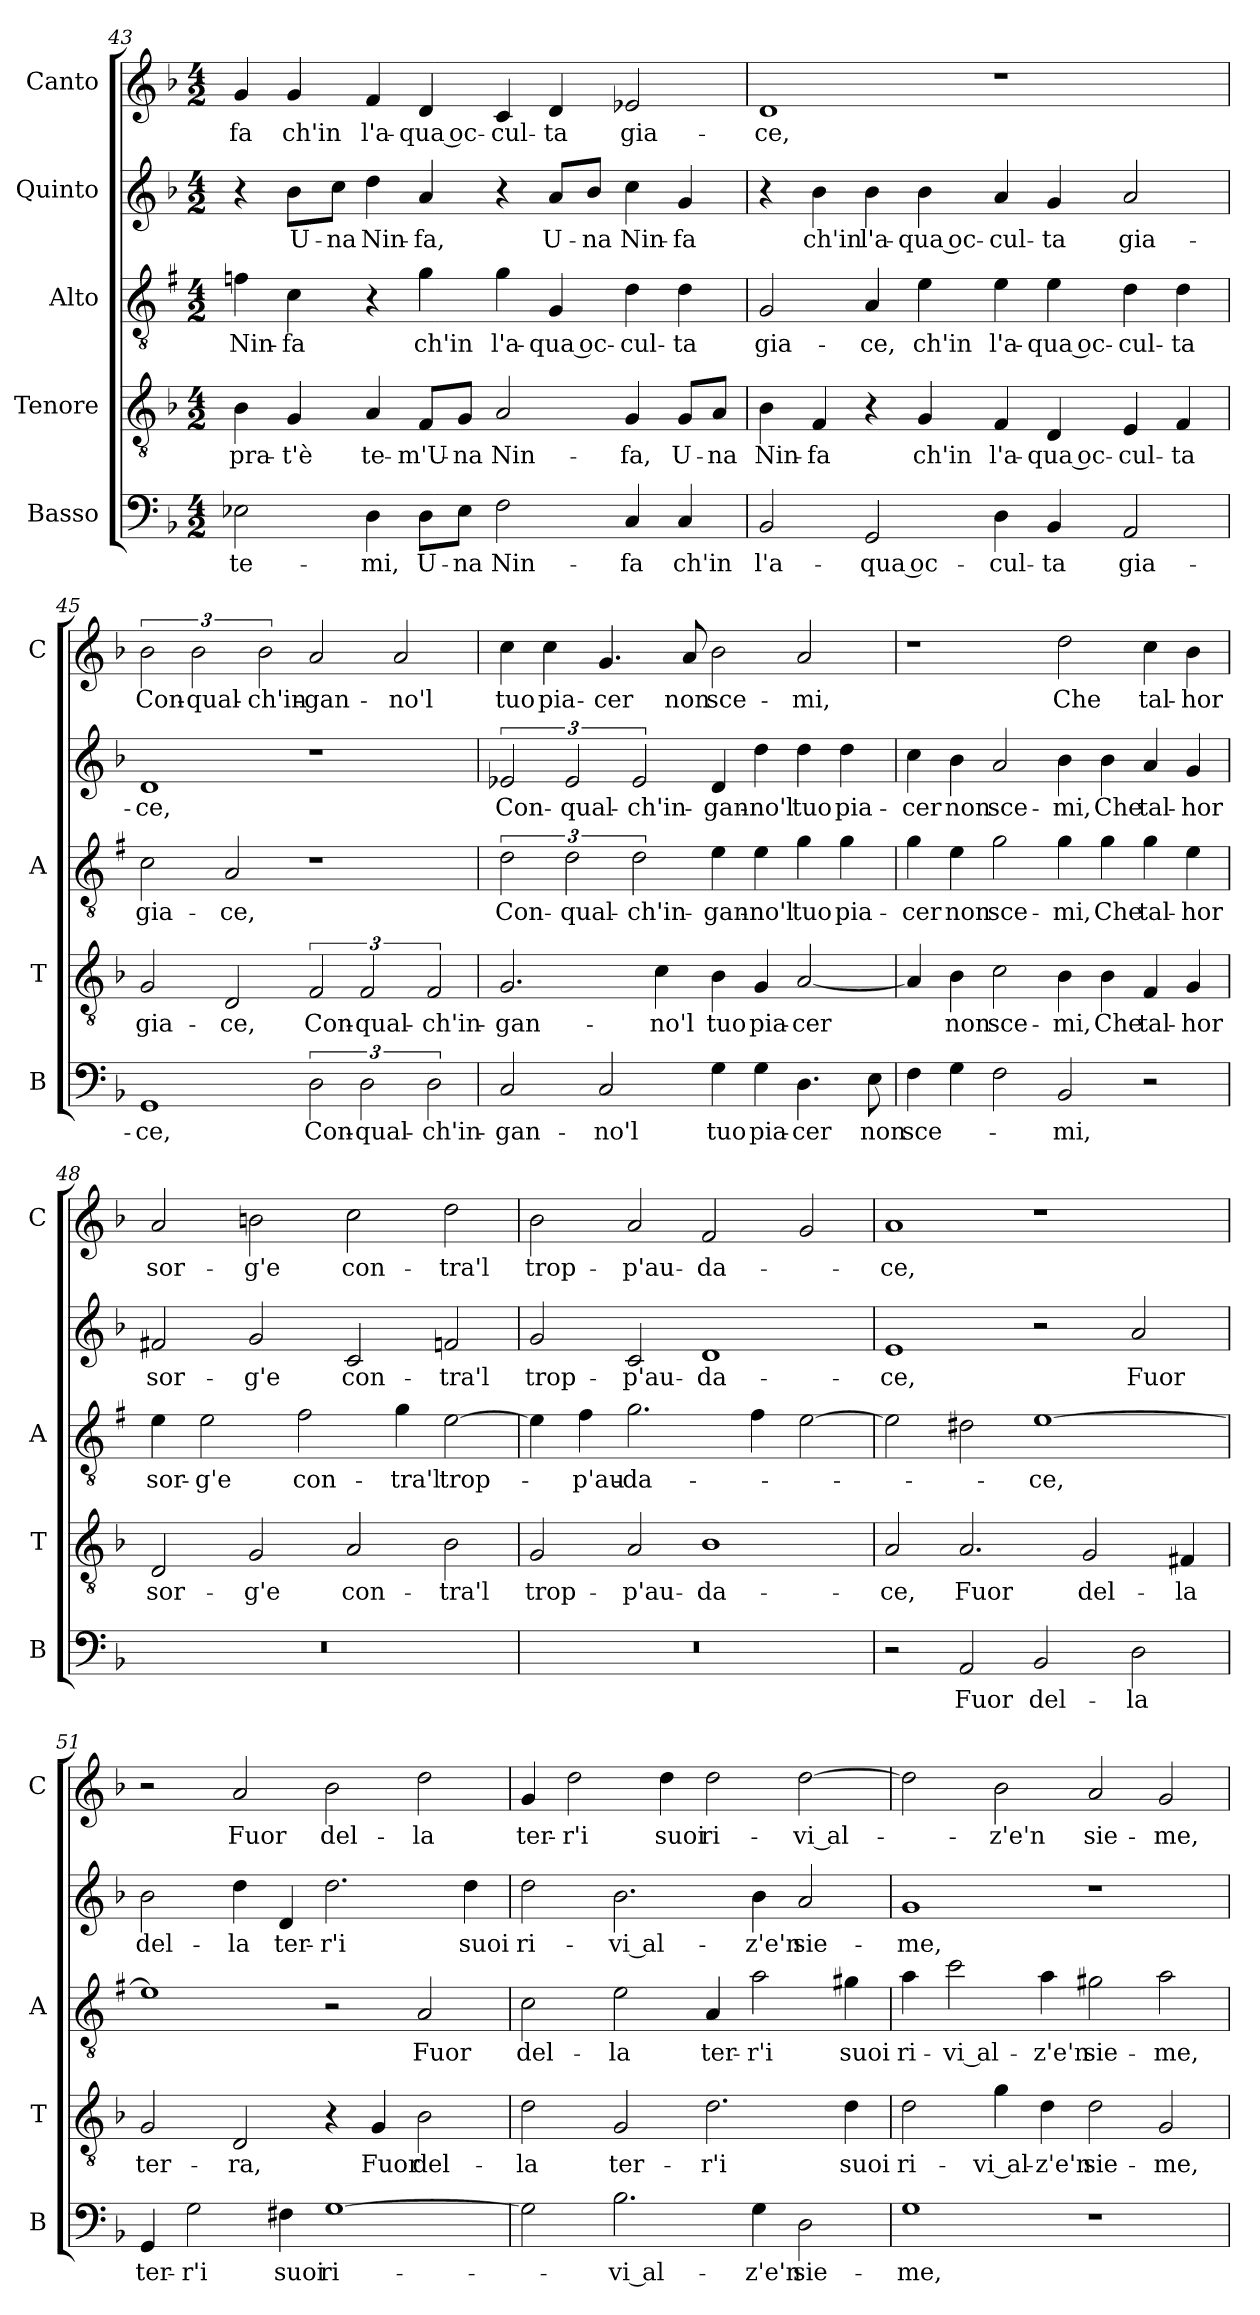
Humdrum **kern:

**kern	**text	**kern	**text	**kern	**text	**kern	**text	**kern	**text
*part5	*part5	*part4	*part4	*part3	*part3	*part2	*part2	*part1	*part1
*staff5	*staff5	*staff4	*staff4	*staff3	*staff3	*staff2	*staff2	*staff1	*staff1
*I"Basso	*	*I"Tenore	*	*I"Alto	*	*I"Quinto	*	*I"Canto	*
*I'B	*	*I'T	*	*I'A	*	*	*	*I'C	*
*clefF4	*	*clefGv2	*	*clefGv2	*	*clefG2	*	*clefG2	*
*	*	*	*	*ITrd1c2	*	*	*	*	*
*k[b-]	*	*k[b-]	*	*k[b-]	*	*k[b-]	*	*k[b-]	*
*F:	*	*F:	*	*F:	*	*F:	*	*F:	*
*M4/2	*	*M4/2	*	*M4/2	*	*M4/2	*	*M4/2	*
=43	=43	=43	=43	=43	=43	=43	=43	=43	=43
!	!LO:LY:b	!	!LO:LY:b	!	!LO:LY:b	!	!	!	!LO:LY:b
2E-X\	te-	4B-\	pra-	4e-X\	Nin-	4r	.	4g/	-fa
!	!	!	!LO:LY:b	!	!LO:LY:b	!	!LO:LY:b	!	!LO:LY:b
.	.	4G/	-t'è	4B-\	-fa	8b-\L	U-	4g/	ch'in
!	!	!	!	!	!	!	!LO:LY:b	!	!
.	.	.	.	.	.	8cc\J	-na	.	.
!	!LO:LY:b	!	!LO:LY:b	!	!	!	!LO:LY:b	!	!LO:LY:b
4D\	-mi,	4A/	te-	4r	.	4dd\	Nin-	4f/	l'a-
!	!LO:LY:b	!	!LO:LY:b	!	!LO:LY:b	!	!LO:LY:b	!	!LO:LY:b
8D\L	U-	8F/L	-m'U-	4f\	ch'in	4a/	-fa,	4d/	-qua oc-
!	!LO:LY:b	!	!LO:LY:b	!	!	!	!	!	!
8E-\J	-na	8G/J	-na	.	.	.	.	.	.
!	!LO:LY:b	!	!LO:LY:b	!	!LO:LY:b	!	!	!	!LO:LY:b
2F\	Nin-	2A/	Nin-	4f\	l'a-	4r	.	4c/	-cul-
!	!	!	!	!	!LO:LY:b	!	!LO:LY:b	!	!LO:LY:b
.	.	.	.	4F/	-qua oc-	8a/L	U-	4d/	-ta
!	!	!	!	!	!	!	!LO:LY:b	!	!
.	.	.	.	.	.	8b-/J	-na	.	.
!	!LO:LY:b	!	!LO:LY:b	!	!LO:LY:b	!	!LO:LY:b	!	!LO:LY:b
4C/	-fa	4G/	-fa,	4c\	-cul-	4cc\	Nin-	2e-X/	gia-
!	!LO:LY:b	!	!LO:LY:b	!	!LO:LY:b	!	!LO:LY:b	!	!
4C/	ch'in	8G/L	U-	4c\	-ta	4g/	-fa	.	.
!	!	!	!LO:LY:b	!	!	!	!	!	!
.	.	8A/J	-na	.	.	.	.	.	.
!!LO:LB:g=z
=44	=44	=44	=44	=44	=44	=44	=44	=44	=44
!	!LO:LY:b	!	!LO:LY:b	!	!LO:LY:b	!	!	!	!LO:LY:b
2BB-/	l'a-	4B-\	Nin-	2F/	gia-	4r	.	1d	-ce,
!	!	!	!LO:LY:b	!	!	!	!LO:LY:b	!	!
.	.	4F/	-fa	.	.	4b-\	ch'in	.	.
!	!LO:LY:b	!	!	!	!LO:LY:b	!	!LO:LY:b	!	!
2GG/	-qua oc-	4r	.	4G/	-ce,	4b-\	l'a-	.	.
!	!	!	!LO:LY:b	!	!LO:LY:b	!	!LO:LY:b	!	!
.	.	4G/	ch'in	4d\	ch'in	4b-\	-qua oc-	.	.
!	!LO:LY:b	!	!LO:LY:b	!	!LO:LY:b	!	!LO:LY:b	!	!
4D\	-cul-	4F/	l'a-	4d\	l'a-	4a/	-cul-	1r	.
!	!LO:LY:b	!	!LO:LY:b	!	!LO:LY:b	!	!LO:LY:b	!	!
4BB-/	-ta	4D/	-qua oc-	4d\	-qua oc-	4g/	-ta	.	.
!	!LO:LY:b	!	!LO:LY:b	!	!LO:LY:b	!	!LO:LY:b	!	!
2AA/	gia-	4E/	-cul-	4c\	-cul-	2a/	gia-	.	.
!	!	!	!LO:LY:b	!	!LO:LY:b	!	!	!	!
.	.	4F/	-ta	4c\	-ta	.	.	.	.
=45	=45	=45	=45	=45	=45	=45	=45	=45	=45
!	!LO:LY:b	!	!LO:LY:b	!	!LO:LY:b	!	!LO:LY:b	!	!LO:LY:b
1GG	-ce,	2G/	gia-	2B-\	gia-	1d	-ce,	3b-\	Con-
!	!	!	!	!	!	!	!	!	!LO:LY:b
.	.	.	.	.	.	.	.	3b-\	-qual-
!	!	!	!LO:LY:b	!	!LO:LY:b	!	!	!	!
.	.	2D/	-ce,	2G/	-ce,	.	.	.	.
!	!	!	!	!	!	!	!	!	!LO:LY:b
.	.	.	.	.	.	.	.	3b-\	-ch'in-
!	!LO:LY:b	!	!LO:LY:b	!	!	!	!	!	!LO:LY:b
3D\	Con-	3F/	Con-	1r	.	1r	.	2a/	-gan-
!	!LO:LY:b	!	!LO:LY:b	!	!	!	!	!	!
3D\	-qual-	3F/	-qual-	.	.	.	.	.	.
!	!	!	!	!	!	!	!	!	!LO:LY:b
.	.	.	.	.	.	.	.	2a/	-no'l
!	!LO:LY:b	!	!LO:LY:b	!	!	!	!	!	!
3D\	-ch'in-	3F/	-ch'in-	.	.	.	.	.	.
=46	=46	=46	=46	=46	=46	=46	=46	=46	=46
!	!LO:LY:b	!	!LO:LY:b	!	!LO:LY:b	!	!LO:LY:b	!	!LO:LY:b
2C/	-gan-	2.G/	-gan-	3c\	Con-	3e-X/	Con-	4cc\	tuo
!	!	!	!	!	!	!	!	!	!LO:LY:b
.	.	.	.	.	.	.	.	4cc\	pia-
!	!	!	!	!	!LO:LY:b	!	!LO:LY:b	!	!
.	.	.	.	3c\	-qual-	3e-/	-qual-	.	.
!	!LO:LY:b	!	!	!	!	!	!	!	!LO:LY:b
2C/	-no'l	.	.	.	.	.	.	4.g/	-cer
!	!	!	!	!	!LO:LY:b	!	!LO:LY:b	!	!
.	.	.	.	3c\	-ch'in-	3e-/	-ch'in-	.	.
!	!	!	!LO:LY:b	!	!	!	!	!	!
.	.	4c\	-no'l	.	.	.	.	.	.
!	!	!	!	!	!	!	!	!	!LO:LY:b
.	.	.	.	.	.	.	.	8a/	non
!	!LO:LY:b	!	!LO:LY:b	!	!LO:LY:b	!	!LO:LY:b	!	!LO:LY:b
4G\	tuo	4B-\	tuo	4d\	-gan-	4d/	-gan-	2b-\	sce-
!	!LO:LY:b	!	!LO:LY:b	!	!LO:LY:b	!	!LO:LY:b	!	!
4G\	pia-	4G/	pia-	4d\	-no'l	4dd\	-no'l	.	.
!	!LO:LY:b	!	!LO:LY:b	!	!LO:LY:b	!	!LO:LY:b	!	!LO:LY:b
4.D\	-cer	[2A/	-cer	4f\	tuo	4dd\	tuo	2a/	-mi,
!	!	!	!	!	!LO:LY:b	!	!LO:LY:b	!	!
.	.	.	.	4f\	pia-	4dd\	pia-	.	.
!	!LO:LY:b	!	!	!	!	!	!	!	!
8E\	non	.	.	.	.	.	.	.	.
!!LO:PB:g=z
=47	=47	=47	=47	=47	=47	=47	=47	=47	=47
!	!LO:LY:b	!	!	!	!LO:LY:b	!	!LO:LY:b	!	!
4F\	sce-	4A/]	.	4f\	-cer	4cc\	-cer	1r	.
!	!	!	!LO:LY:b	!	!LO:LY:b	!	!LO:LY:b	!	!
4G\	.	4B-\	non	4d\	non	4b-\	non	.	.
!	!	!	!LO:LY:b	!	!LO:LY:b	!	!LO:LY:b	!	!
2F\	.	2c\	sce-	2f\	sce-	2a/	sce-	.	.
!	!LO:LY:b	!	!LO:LY:b	!	!LO:LY:b	!	!LO:LY:b	!	!LO:LY:b
2BB-/	-mi,	4B-\	-mi,	4f\	-mi,	4b-\	-mi,	2dd\	Che
!	!	!	!LO:LY:b	!	!LO:LY:b	!	!LO:LY:b	!	!
.	.	4B-\	Che	4f\	Che	4b-\	Che	.	.
!	!	!	!LO:LY:b	!	!LO:LY:b	!	!LO:LY:b	!	!LO:LY:b
2r	.	4F/	tal-	4f\	tal-	4a/	tal-	4cc\	tal-
!	!	!	!LO:LY:b	!	!LO:LY:b	!	!LO:LY:b	!	!LO:LY:b
.	.	4G/	-hor	4d\	-hor	4g/	-hor	4b-\	-hor
=48	=48	=48	=48	=48	=48	=48	=48	=48	=48
!	!	!	!LO:LY:b	!	!LO:LY:b	!	!LO:LY:b	!	!LO:LY:b
0r	.	2D/	sor-	4d\	sor-	2f#X/	sor-	2a/	sor-
!	!	!	!	!	!LO:LY:b	!	!	!	!
.	.	.	.	2d\	-g'e	.	.	.	.
!	!	!	!LO:LY:b	!	!	!	!LO:LY:b	!	!LO:LY:b
.	.	2G/	-g'e	.	.	2g/	-g'e	2bn\	-g'e
!	!	!	!	!	!LO:LY:b	!	!	!	!
.	.	.	.	2e\	con-	.	.	.	.
!	!	!	!LO:LY:b	!	!	!	!LO:LY:b	!	!LO:LY:b
.	.	2A/	con-	.	.	2c/	con-	2cc\	con-
!	!	!	!	!	!LO:LY:b	!	!	!	!
.	.	.	.	4f\	-tra'l	.	.	.	.
!	!	!	!LO:LY:b	!	!LO:LY:b	!	!LO:LY:b	!	!LO:LY:b
.	.	2B-\	-tra'l	[2d\	trop-	2fn/	-tra'l	2dd\	-tra'l
=49	=49	=49	=49	=49	=49	=49	=49	=49	=49
!	!	!	!LO:LY:b	!	!	!	!LO:LY:b	!	!LO:LY:b
0r	.	2G/	trop-	4d\]	.	2g/	trop-	2b-\	trop-
!	!	!	!	!	!LO:LY:b	!	!	!	!
.	.	.	.	4e\	-p'au-	.	.	.	.
!	!	!	!LO:LY:b	!	!LO:LY:b	!	!LO:LY:b	!	!LO:LY:b
.	.	2A/	-p'au-	2.f\	-da-	2c/	-p'au-	2a/	-p'au-
!	!	!	!LO:LY:b	!	!	!	!LO:LY:b	!	!LO:LY:b
.	.	1B-	-da-	.	.	1d	-da-	2f/	-da-
.	.	.	.	4e\	.	.	.	.	.
.	.	.	.	[2d\	.	.	.	2g/	.
=50	=50	=50	=50	=50	=50	=50	=50	=50	=50
!	!	!	!LO:LY:b	!	!	!	!LO:LY:b	!	!LO:LY:b
2r	.	2A/	-ce,	2d\]	.	1e	-ce,	1a	-ce,
!	!LO:LY:b	!	!LO:LY:b	!	!	!	!	!	!
2AA/	Fuor	2.A/	Fuor	2c#X\	.	.	.	.	.
!	!LO:LY:b	!	!	!	!LO:LY:b	!	!	!	!
2BB-/	del-	.	.	[1d	-ce,	2r	.	1r	.
!	!	!	!LO:LY:b	!	!	!	!	!	!
.	.	2G/	del-	.	.	.	.	.	.
!	!LO:LY:b	!	!	!	!	!	!LO:LY:b	!	!
2D\	-la	.	.	.	.	2a/	Fuor	.	.
!	!	!	!LO:LY:b	!	!	!	!	!	!
.	.	4F#X/	-la	.	.	.	.	.	.
!!LO:LB:g=z
=51	=51	=51	=51	=51	=51	=51	=51	=51	=51
!	!LO:LY:b	!	!LO:LY:b	!	!	!	!LO:LY:b	!	!
4GG/	ter-	2G/	ter-	1d]	.	2b-\	del-	2r	.
!	!LO:LY:b	!	!	!	!	!	!	!	!
2G\	-r'i	.	.	.	.	.	.	.	.
!	!	!	!LO:LY:b	!	!	!	!LO:LY:b	!	!LO:LY:b
.	.	2D/	-ra,	.	.	4dd\	-la	2a/	Fuor
!	!LO:LY:b	!	!	!	!	!	!LO:LY:b	!	!
4F#X\	suoi	.	.	.	.	4d/	ter-	.	.
!	!LO:LY:b	!	!	!	!	!	!LO:LY:b	!	!LO:LY:b
[1G	ri-	4r	.	2r	.	2.dd\	-r'i	2b-\	del-
!	!	!	!LO:LY:b	!	!	!	!	!	!
.	.	4G/	Fuor	.	.	.	.	.	.
!	!	!	!LO:LY:b	!	!LO:LY:b	!	!	!	!LO:LY:b
.	.	2B-\	del-	2G/	Fuor	.	.	2dd\	-la
!	!	!	!	!	!	!	!LO:LY:b	!	!
.	.	.	.	.	.	4dd\	suoi	.	.
=52	=52	=52	=52	=52	=52	=52	=52	=52	=52
!	!	!	!LO:LY:b	!	!LO:LY:b	!	!LO:LY:b	!	!LO:LY:b
2G\]	.	2d\	-la	2B-\	del-	2dd\	ri-	4g/	ter-
!	!	!	!	!	!	!	!	!	!LO:LY:b
.	.	.	.	.	.	.	.	2dd\	-r'i
!	!LO:LY:b	!	!LO:LY:b	!	!LO:LY:b	!	!LO:LY:b	!	!
2.B-\	-vi al-	2G/	ter-	2d\	-la	2.b-\	-vi al-	.	.
!	!	!	!	!	!	!	!	!	!LO:LY:b
.	.	.	.	.	.	.	.	4dd\	suoi
!	!	!	!LO:LY:b	!	!LO:LY:b	!	!	!	!LO:LY:b
.	.	2.d\	-r'i	4G/	ter-	.	.	2dd\	ri-
!	!LO:LY:b	!	!	!	!LO:LY:b	!	!LO:LY:b	!	!
4G\	-z'e'n	.	.	2g\	-r'i	4b-\	-z'e'n	.	.
!	!LO:LY:b	!	!	!	!	!	!LO:LY:b	!	!LO:LY:b
2D\	sie-	.	.	.	.	2a/	sie-	[2dd\	-vi al-
!	!	!	!LO:LY:b	!	!LO:LY:b	!	!	!	!
.	.	4d\	suoi	4f#X\	suoi	.	.	.	.
=53	=53	=53	=53	=53	=53	=53	=53	=53	=53
!	!LO:LY:b	!	!LO:LY:b	!	!LO:LY:b	!	!LO:LY:b	!	!
1G	-me,	2d\	ri-	4g\	ri-	1g	-me,	2dd\]	.
!	!	!	!	!	!LO:LY:b	!	!	!	!
.	.	.	.	2b-\	-vi al-	.	.	.	.
!	!	!	!LO:LY:b	!	!	!	!	!	!LO:LY:b
.	.	4g\	-vi al-	.	.	.	.	2b-\	-z'e'n
!	!	!	!LO:LY:b	!	!LO:LY:b	!	!	!	!
.	.	4d\	-z'e'n	4g\	-z'e'n	.	.	.	.
!	!	!	!LO:LY:b	!	!LO:LY:b	!	!	!	!LO:LY:b
1r	.	2d\	sie-	2f#X\	sie-	1r	.	2a/	sie-
!	!	!	!LO:LY:b	!	!LO:LY:b	!	!	!	!LO:LY:b
.	.	2G/	-me,	2g\	-me,	.	.	2g/	-me,
=	=	=	=	=	=	=	=	=	=
*-	*-	*-	*-	*-	*-	*-	*-	*-	*-
